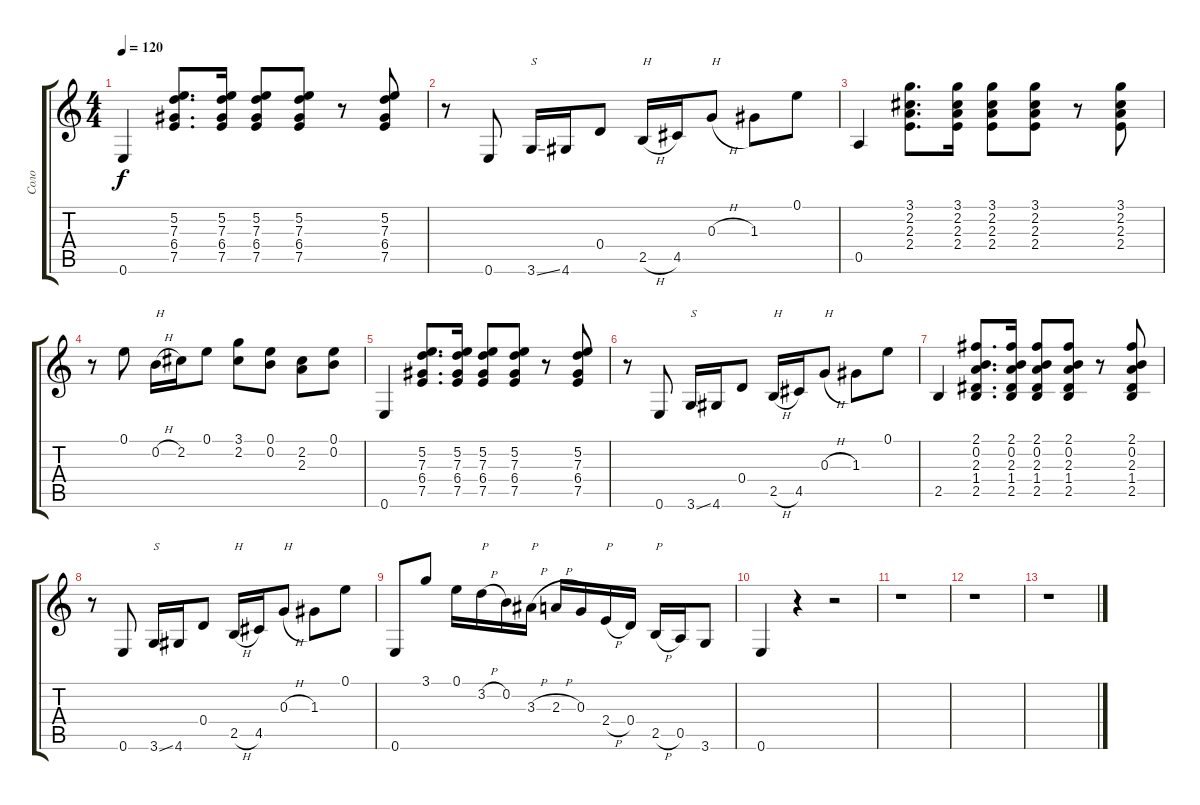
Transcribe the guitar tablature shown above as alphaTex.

\track ("Соло" "Соло") {instrument overdrivenguitar}
\staff {score tabs}
\tuning (E4 B3 G3 D3 A2 E2) {hide}
\ts (4 4)
\tempo 120
\clef g2
\ks c
0.6.4{dy f} (5.2 7.3 6.4 7.5).8{d} (5.2 7.3 6.4 7.5).16 (5.2 7.3 6.4 7.5).8 (5.2 7.3 6.4 7.5).8 r.8 (5.2 7.3 6.4 7.5).8 |
r.8 0.6.8 3.6{ss}.16{txt "S"} 4.6.16 0.4.8 2.5{h}.16{txt "H"} 4.5.16 0.3{h}.8{txt "H"} 1.3.8 0.1.8 |
0.5.4 (3.1 2.2 2.3 2.4).8{d} (3.1 2.2 2.3 2.4).16 (3.1 2.2 2.3 2.4).8 (3.1 2.2 2.3 2.4).8 r.8 (3.1 2.2 2.3 2.4).8 |
r.8 0.1.8 0.2{h}.16{txt "H"} 2.2.16 0.1.8 (3.1 2.2).8 (0.1 0.2).8 (2.2 2.3).8 (0.1 0.2).8 |
0.6.4 (5.2 7.3 6.4 7.5).8{d} (5.2 7.3 6.4 7.5).16 (5.2 7.3 6.4 7.5).8 (5.2 7.3 6.4 7.5).8 r.8 (5.2 7.3 6.4 7.5).8 |
r.8 0.6.8 3.6{ss}.16{txt "S"} 4.6.16 0.4.8 2.5{h}.16{txt "H"} 4.5.16 0.3{h}.8{txt "H"} 1.3.8 0.1.8 |
2.5.4 (2.1 0.2 2.3 1.4 2.5).8{d} (2.1 0.2 2.3 1.4 2.5).16 (2.1 0.2 2.3 1.4 2.5).8 (2.1 0.2 2.3 1.4 2.5).8 r.8 (2.1 0.2 2.3 1.4 2.5).8 |
r.8 0.6.8 3.6{ss}.16{txt "S"} 4.6.16 0.4.8 2.5{h}.16{txt "H"} 4.5.16 0.3{h}.8{txt "H"} 1.3.8 0.1.8 |
0.6.8 3.1.8 0.1.16 3.2{h}.16{txt "P"} 0.2.16 3.3{h}.16{txt "P"} 2.3{h}.16 0.3.16 2.4{h}.16{txt "P"} 0.4.16 2.5{h}.16{txt "P"} 0.5.16 3.6.8 |
0.6.4 r.4 r.2 |
r.1 |
r.1 |
r.1
